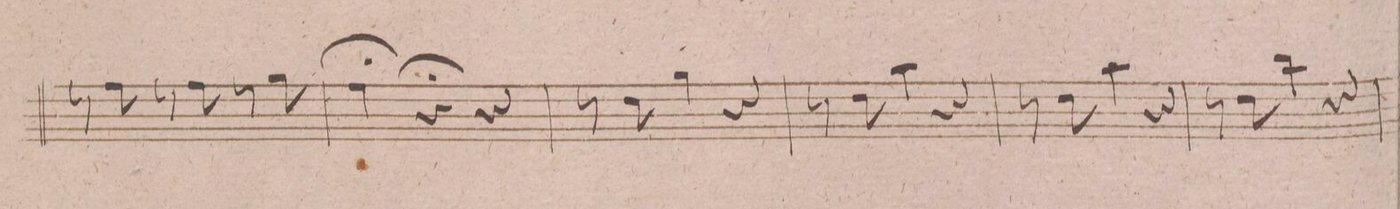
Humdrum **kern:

**kern	**dynam
*I"Violino 1mo	*
*clefG2	*
*k[f#]	*
*met(c)	*
*M3/4	*
8r	.
8ff#\	.
8r	.
8ff#\	.
8r	.
8gg\	.
=127	=127
4ff#\;	.
4r;	.
4r	.
=128	=128
8r	.
8dd\	.
4gg\	.
4r	.
=129	=129
8r	.
8dd\	.
4aa\	.
4r	.
=130	=130
8r	.
8dd\	.
4aa\	.
4r	.
=131	=131
8r	.
8dd\	.
4bb\	.
4r	.
=132	=132
*-	*-
